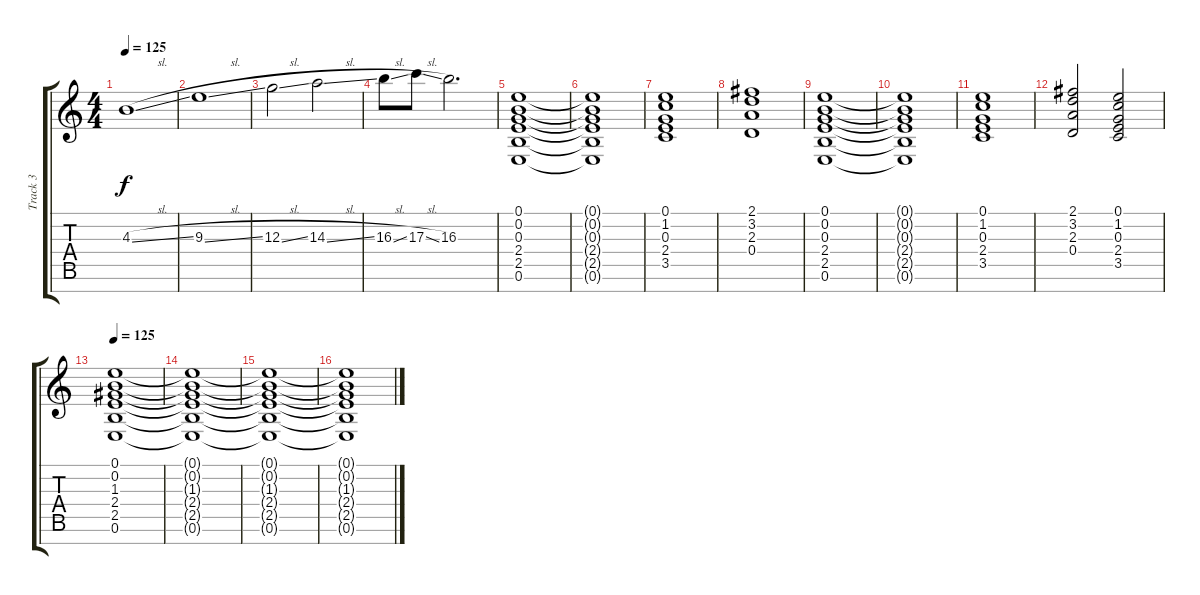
\track ("Track 3" "Track 3") {instrument distortionguitar}
\staff {score tabs}
\tuning (E4 B3 G3 D3 A2 E2 B1) {hide}
\ts (4 4)
\tempo 125
\clef g2
\ks c
4.3{sl}.1{dy f} |
9.3{sl}.1 |
12.3{sl}.2 14.3{sl}.2 |
16.3{sl}.8 17.3{sl}.8 16.3.2{d} |
(0.1 0.2 0.3 2.4 2.5 0.6).1{instrument acousticguitarsteel} |
(0.1{t} 0.2{t} 0.3{t} 2.4{t} 2.5{t} 0.6{t}).1 |
(0.1 1.2 0.3 2.4 3.5).1 |
(2.1 3.2 2.3 0.4).1 |
(0.1 0.2 0.3 2.4 2.5 0.6).1 |
(0.1{t} 0.2{t} 0.3{t} 2.4{t} 2.5{t} 0.6{t}).1 |
(0.1 1.2 0.3 2.4 3.5).1 |
(2.1 3.2 2.3 0.4).2 (0.1 1.2 0.3 2.4 3.5).2 |
\tempo 125
(0.1 0.2 1.3 2.4 2.5 0.6).1 |
(0.1{t} 0.2{t} 1.3{t} 2.4{t} 2.5{t} 0.6{t}).1 |
(0.1{t} 0.2{t} 1.3{t} 2.4{t} 2.5{t} 0.6{t}).1 |
(0.1{t} 0.2{t} 1.3{t} 2.4{t} 2.5{t} 0.6{t}).1
